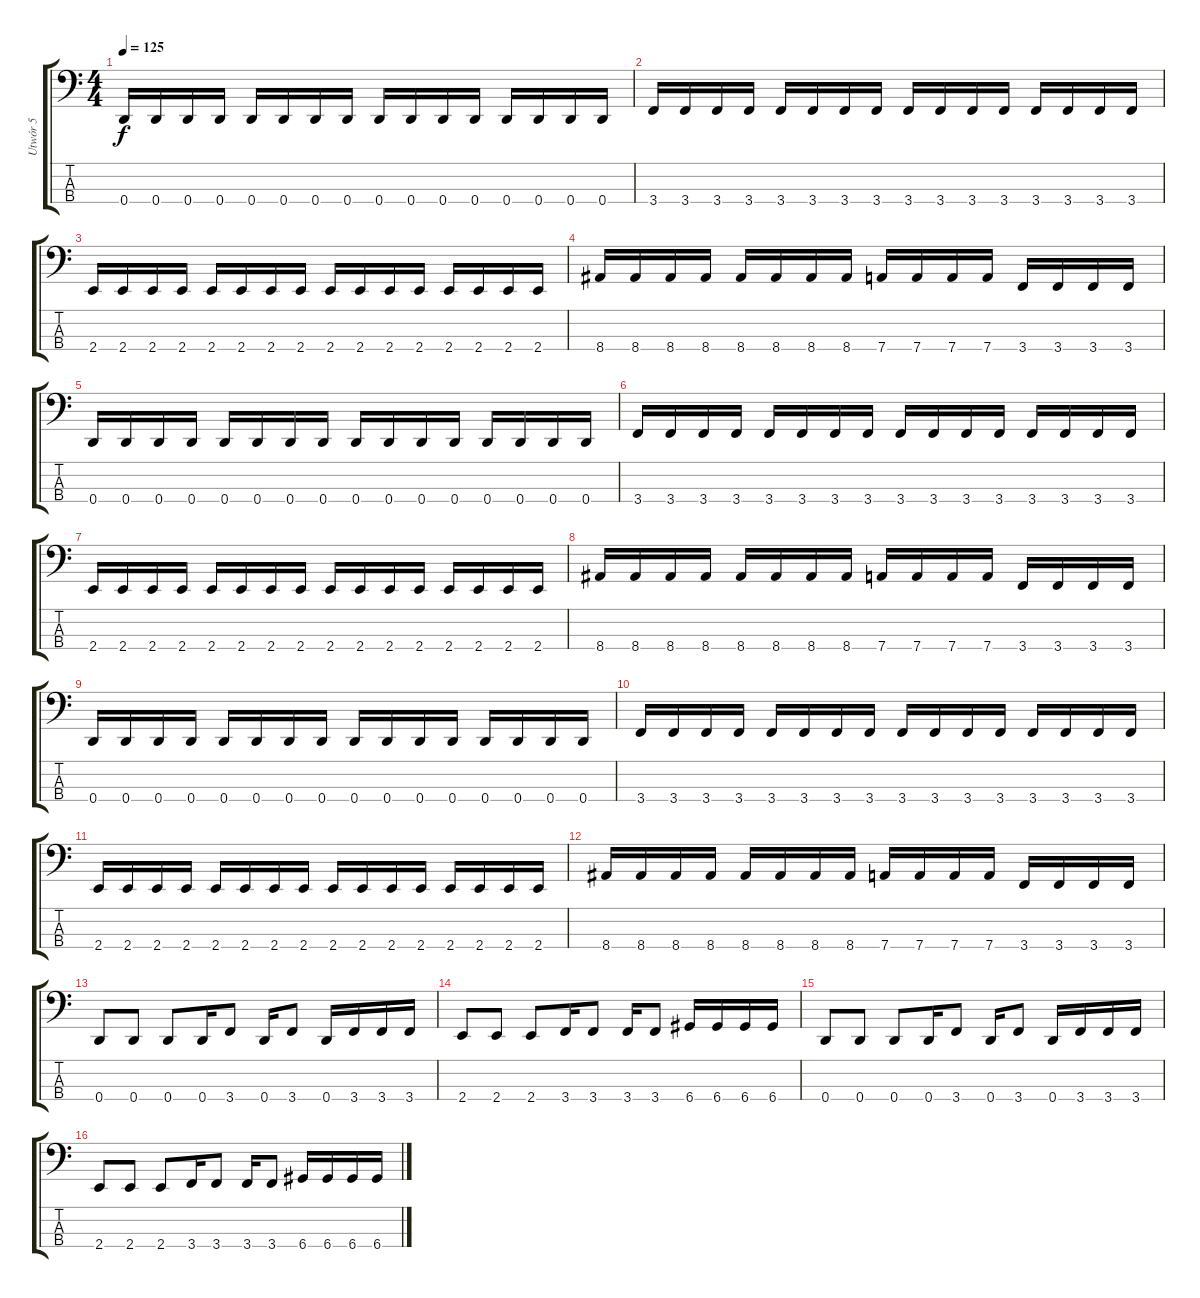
\track ("Utwór 5" "Utwór 5") {instrument electricbassfinger}
\staff {score tabs}
\tuning (G2 D2 A1 D1) {hide}
\ts (4 4)
\tempo 125
\clef f4
\ks c
0.4.16{dy f} 0.4.16 0.4.16 0.4.16 0.4.16 0.4.16 0.4.16 0.4.16 0.4.16 0.4.16 0.4.16 0.4.16 0.4.16 0.4.16 0.4.16 0.4.16 |
3.4.16 3.4.16 3.4.16 3.4.16 3.4.16 3.4.16 3.4.16 3.4.16 3.4.16 3.4.16 3.4.16 3.4.16 3.4.16 3.4.16 3.4.16 3.4.16 |
2.4.16 2.4.16 2.4.16 2.4.16 2.4.16 2.4.16 2.4.16 2.4.16 2.4.16 2.4.16 2.4.16 2.4.16 2.4.16 2.4.16 2.4.16 2.4.16 |
8.4.16 8.4.16 8.4.16 8.4.16 8.4.16 8.4.16 8.4.16 8.4.16 7.4.16 7.4.16 7.4.16 7.4.16 3.4.16 3.4.16 3.4.16 3.4.16 |
0.4.16 0.4.16 0.4.16 0.4.16 0.4.16 0.4.16 0.4.16 0.4.16 0.4.16 0.4.16 0.4.16 0.4.16 0.4.16 0.4.16 0.4.16 0.4.16 |
3.4.16 3.4.16 3.4.16 3.4.16 3.4.16 3.4.16 3.4.16 3.4.16 3.4.16 3.4.16 3.4.16 3.4.16 3.4.16 3.4.16 3.4.16 3.4.16 |
2.4.16 2.4.16 2.4.16 2.4.16 2.4.16 2.4.16 2.4.16 2.4.16 2.4.16 2.4.16 2.4.16 2.4.16 2.4.16 2.4.16 2.4.16 2.4.16 |
8.4.16 8.4.16 8.4.16 8.4.16 8.4.16 8.4.16 8.4.16 8.4.16 7.4.16 7.4.16 7.4.16 7.4.16 3.4.16 3.4.16 3.4.16 3.4.16 |
0.4.16 0.4.16 0.4.16 0.4.16 0.4.16 0.4.16 0.4.16 0.4.16 0.4.16 0.4.16 0.4.16 0.4.16 0.4.16 0.4.16 0.4.16 0.4.16 |
3.4.16 3.4.16 3.4.16 3.4.16 3.4.16 3.4.16 3.4.16 3.4.16 3.4.16 3.4.16 3.4.16 3.4.16 3.4.16 3.4.16 3.4.16 3.4.16 |
2.4.16 2.4.16 2.4.16 2.4.16 2.4.16 2.4.16 2.4.16 2.4.16 2.4.16 2.4.16 2.4.16 2.4.16 2.4.16 2.4.16 2.4.16 2.4.16 |
8.4.16 8.4.16 8.4.16 8.4.16 8.4.16 8.4.16 8.4.16 8.4.16 7.4.16 7.4.16 7.4.16 7.4.16 3.4.16 3.4.16 3.4.16 3.4.16 |
0.4.8 0.4.8 0.4.8 0.4.16 3.4.8 0.4.16 3.4.8 0.4.16 3.4.16 3.4.16 3.4.16 |
2.4.8 2.4.8 2.4.8 3.4.16 3.4.8 3.4.16 3.4.8 6.4.16 6.4.16 6.4.16 6.4.16 |
0.4.8 0.4.8 0.4.8 0.4.16 3.4.8 0.4.16 3.4.8 0.4.16 3.4.16 3.4.16 3.4.16 |
2.4.8 2.4.8 2.4.8 3.4.16 3.4.8 3.4.16 3.4.8 6.4.16 6.4.16 6.4.16 6.4.16
